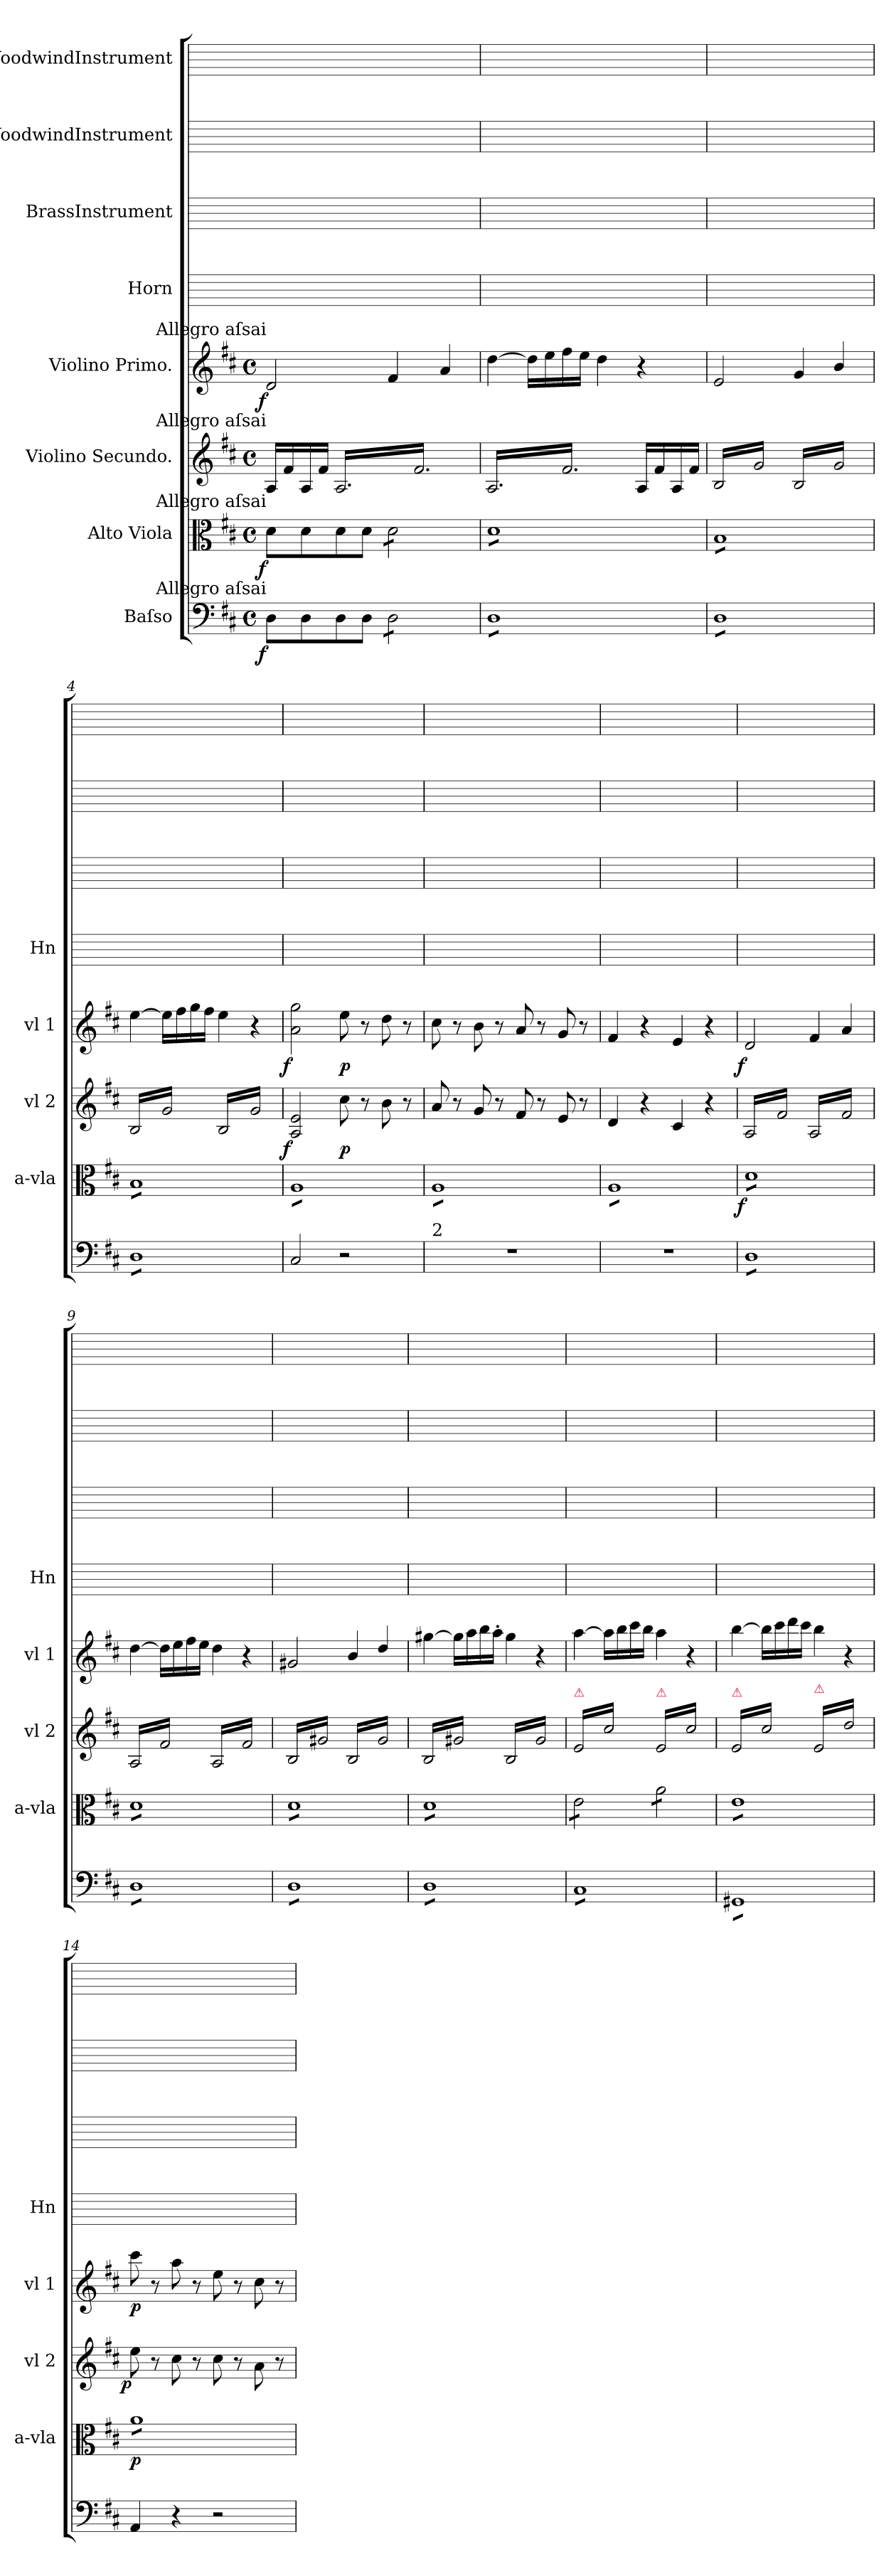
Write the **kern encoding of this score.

**kern	**dynam	**kern	**dynam	**kern	**dynam	**kern	**dynam	**kern	**kern	**kern	**kern
*part8	*part8	*part7	*part7	*part6	*part6	*part5	*part5	*part4	*part3	*part2	*part1
*staff8	*staff8	*staff7	*staff7	*staff6	*staff6	*staff5	*staff5	*staff4	*staff3	*staff2	*staff1
*I"Baſso	*	*I"Alto Viola	*	*I"Violino Secundo.	*	*I"Violino Primo.	*	*I"Horn	*I"BrassInstrument	*I"WoodwindInstrument	*I"WoodwindInstrument
*	*	*I'a-vla	*	*I'vl 2	*	*I'vl 1	*	*I'Hn	*	*	*
*clefF4	*	*clefC3	*	*clefG2	*	*clefG2	*	*	*	*	*
*k[f#c#]	*	*k[f#c#]	*	*k[f#c#]	*	*k[f#c#]	*	*	*	*	*
*D:	*	*D:	*	*D:	*	*D:	*	*	*	*	*
*M4/4	*	*M4/4	*	*M4/4	*	*M4/4	*	*	*	*	*
*met(c)	*	*met(c)	*	*met(c)	*	*met(c)	*	*	*	*	*
=1	=1	=1	=1	=1	=1	=1	=1	=1	=1	=1	=1
!	!	!	!	!	!	!LO:TX:a:rj:t=Allegro aſsai	!	!	!	!	!
!	!	!	!	!LO:TX:a:rj:t=Allegro aſsai	!	!	!	!	!	!	!
!	!	!LO:TX:a:rj:t=Allegro aſsai	!	!	!	!	!	!	!	!	!
!LO:TX:a:rj:t=Allegro aſsai	!	!	!	!	!	!	!	!	!	!	!
!	!LO:DY:rj	!	!LO:DY:rj	!	!LO:DY:rj	!	!LO:DY:rj	!	!	!	!
8D\L	f	8d\L	f	16A/LL	f&colon;	2d/	f	1ryy	1ryy	1ryy	1ryy
.	.	.	.	16f#/	.	.	.	.	.	.	.
8D\	.	8d\	.	16A/	.	.	.	.	.	.	.
.	.	.	.	16f#/JJ	.	.	.	.	.	.	.
*	*	*	*	*tremolo	*	*	*	*	*	*	*
8D\	.	8d\	.	16A/LL	.	.	.	.	.	.	.
.	.	.	.	16f#/	.	.	.	.	.	.	.
8D\J	.	8d\J	.	16A/	.	.	.	.	.	.	.
.	.	.	.	16f#/	.	.	.	.	.	.	.
*tremolo	*	*	*	*	*	*	*	*	*	*	*
*	*	*tremolo	*	*	*	*	*	*	*	*	*
8D\L	.	8d\L	.	16A/	.	4f#/	.	.	.	.	.
.	.	.	.	16f#/	.	.	.	.	.	.	.
8D\	.	8d\	.	16A/	.	.	.	.	.	.	.
.	.	.	.	16f#/	.	.	.	.	.	.	.
8D\	.	8d\	.	16A/	.	4a/	.	.	.	.	.
.	.	.	.	16f#/	.	.	.	.	.	.	.
8D\J	.	8d\J	.	16A/	.	.	.	.	.	.	.
.	.	.	.	16f#/JJ	.	.	.	.	.	.	.
=2	=2	=2	=2	=2	=2	=2	=2	=2	=2	=2	=2
8D\L	.	8d\L	.	16A/LL	.	[4dd\	.	1ryy	1ryy	1ryy	1ryy
.	.	.	.	16f#/	.	.	.	.	.	.	.
8D\	.	8d\	.	16A/	.	.	.	.	.	.	.
.	.	.	.	16f#/	.	.	.	.	.	.	.
8D\	.	8d\	.	16A/	.	16dd\LL]	.	.	.	.	.
.	.	.	.	16f#/	.	16ee\	.	.	.	.	.
8D\	.	8d\	.	16A/	.	16ff#\	.	.	.	.	.
.	.	.	.	16f#/	.	16ee\JJ	.	.	.	.	.
8D\	.	8d\	.	16A/	.	4dd\	.	.	.	.	.
.	.	.	.	16f#/	.	.	.	.	.	.	.
8D\	.	8d\	.	16A/	.	.	.	.	.	.	.
.	.	.	.	16f#/JJ	.	.	.	.	.	.	.
*	*	*	*	*Xtremolo	*	*	*	*	*	*	*
8D\	.	8d\	.	16A/LL	.	4r	.	.	.	.	.
.	.	.	.	16f#/	.	.	.	.	.	.	.
8D\J	.	8d\J	.	16A/	.	.	.	.	.	.	.
.	.	.	.	16f#/JJ	.	.	.	.	.	.	.
=3	=3	=3	=3	=3	=3	=3	=3	=3	=3	=3	=3
*	*	*	*	*tremolo	*	*	*	*	*	*	*
8D\L	.	8B\L	.	16B/LL	.	2e/	.	1ryy	1ryy	1ryy	1ryy
.	.	.	.	16g/	.	.	.	.	.	.	.
8D\	.	8B\	.	16B/	.	.	.	.	.	.	.
.	.	.	.	16g/	.	.	.	.	.	.	.
8D\	.	8B\	.	16B/	.	.	.	.	.	.	.
.	.	.	.	16g/	.	.	.	.	.	.	.
8D\	.	8B\	.	16B/	.	.	.	.	.	.	.
.	.	.	.	16g/JJ	.	.	.	.	.	.	.
8D\	.	8B\	.	16B/LL	.	4g/	.	.	.	.	.
.	.	.	.	16g/	.	.	.	.	.	.	.
8D\	.	8B\	.	16B/	.	.	.	.	.	.	.
.	.	.	.	16g/	.	.	.	.	.	.	.
8D\	.	8B\	.	16B/	.	4b/	.	.	.	.	.
.	.	.	.	16g/	.	.	.	.	.	.	.
8D\J	.	8B\J	.	16B/	.	.	.	.	.	.	.
.	.	.	.	16g/JJ	.	.	.	.	.	.	.
=4	=4	=4	=4	=4	=4	=4	=4	=4	=4	=4	=4
8D\L	.	8B\L	.	16B/LL	.	[4ee\	.	1ryy	1ryy	1ryy	1ryy
.	.	.	.	16g/	.	.	.	.	.	.	.
8D\	.	8B\	.	16B/	.	.	.	.	.	.	.
.	.	.	.	16g/	.	.	.	.	.	.	.
8D\	.	8B\	.	16B/	.	16ee\LL]	.	.	.	.	.
.	.	.	.	16g/	.	16ff#\	.	.	.	.	.
8D\	.	8B\	.	16B/	.	16gg\	.	.	.	.	.
.	.	.	.	16g/JJ	.	16ff#\JJ	.	.	.	.	.
8D\	.	8B\	.	16B/LL	.	4ee\	.	.	.	.	.
.	.	.	.	16g/	.	.	.	.	.	.	.
8D\	.	8B\	.	16B/	.	.	.	.	.	.	.
.	.	.	.	16g/	.	.	.	.	.	.	.
8D\	.	8B\	.	16B/	.	4r	.	.	.	.	.
.	.	.	.	16g/	.	.	.	.	.	.	.
8D\J	.	8B\J	.	16B/	.	.	.	.	.	.	.
*Xtremolo	*	*	*	*	*	*	*	*	*	*	*
.	.	.	.	16g/JJ	.	.	.	.	.	.	.
*	*	*	*	*Xtremolo	*	*	*	*	*	*	*
=5	=5	=5	=5	=5	=5	=5	=5	=5	=5	=5	=5
!	!	!	!	!	!LO:DY:rj	!	!LO:DY:rj	!	!	!	!
2C#/	.	8A\L	.	2A/ 2e/	f	2a\ 2gg\	f	1ryy	1ryy	1ryy	1ryy
.	.	.	.	.	.	.	.	.	.	.	.
.	.	8A\	.	.	.	.	.	.	.	.	.
.	.	.	.	.	.	.	.	.	.	.	.
.	.	8A\	.	.	.	.	.	.	.	.	.
.	.	8A\	.	.	.	.	.	.	.	.	.
2r	.	8A\	.	8cc#\	p	8ee\	p	.	.	.	.
.	.	8A\	.	8r	.	8r	.	.	.	.	.
.	.	8A\	.	8b\	.	8dd\	.	.	.	.	.
.	.	8A\J	.	8r	.	8r	.	.	.	.	.
=6	=6	=6	=6	=6	=6	=6	=6	=6	=6	=6	=6
!LO:TX:a:t=2	!	!	!	!	!	!	!	!	!	!	!
1r	.	8A\L	.	8a/	.	8cc#\	.	1ryy	1ryy	1ryy	1ryy
.	.	8A\	.	8r	.	8r	.	.	.	.	.
.	.	8A\	.	8g/	.	8b\	.	.	.	.	.
.	.	8A\	.	8r	.	8r	.	.	.	.	.
.	.	8A\	.	8f#/	.	8a/	.	.	.	.	.
.	.	8A\	.	8r	.	8r	.	.	.	.	.
.	.	8A\	.	8e/	.	8g/	.	.	.	.	.
.	.	8A\J	.	8r	.	8r	.	.	.	.	.
=7	=7	=7	=7	=7	=7	=7	=7	=7	=7	=7	=7
1r	.	8A\L	.	4d/	.	4f#/	.	1ryy	1ryy	1ryy	1ryy
.	.	8A\	.	.	.	.	.	.	.	.	.
.	.	8A\	.	4r	.	4r	.	.	.	.	.
.	.	8A\	.	.	.	.	.	.	.	.	.
.	.	8A\	.	4c#/	.	4e/	.	.	.	.	.
.	.	8A\	.	.	.	.	.	.	.	.	.
.	.	8A\	.	4r	.	4r	.	.	.	.	.
.	.	8A\J	.	.	.	.	.	.	.	.	.
=8	=8	=8	=8	=8	=8	=8	=8	=8	=8	=8	=8
!	!	!	!LO:DY:rj	!	!LO:DY:rj	!	!LO:DY:rj	!	!	!	!
*tremolo	*	*	*	*	*	*	*	*	*	*	*
*	*	*	*	*tremolo	*	*	*	*	*	*	*
8D\L	.	8d\L	f	16A/LL	f&colon;	2d/	f	1ryy	1ryy	1ryy	1ryy
.	.	.	.	16f#/	.	.	.	.	.	.	.
8D\	.	8d\	.	16A/	.	.	.	.	.	.	.
.	.	.	.	16f#/	.	.	.	.	.	.	.
8D\	.	8d\	.	16A/	.	.	.	.	.	.	.
.	.	.	.	16f#/	.	.	.	.	.	.	.
8D\	.	8d\	.	16A/	.	.	.	.	.	.	.
.	.	.	.	16f#/JJ	.	.	.	.	.	.	.
8D\	.	8d\	.	16A/LL	.	4f#/	.	.	.	.	.
.	.	.	.	16f#/	.	.	.	.	.	.	.
8D\	.	8d\	.	16A/	.	.	.	.	.	.	.
.	.	.	.	16f#/	.	.	.	.	.	.	.
8D\	.	8d\	.	16A/	.	4a/	.	.	.	.	.
.	.	.	.	16f#/	.	.	.	.	.	.	.
8D\J	.	8d\J	.	16A/	.	.	.	.	.	.	.
.	.	.	.	16f#/JJ	.	.	.	.	.	.	.
=9	=9	=9	=9	=9	=9	=9	=9	=9	=9	=9	=9
8D\L	.	8d\L	.	16A/LL	.	[4dd\	.	1ryy	1ryy	1ryy	1ryy
.	.	.	.	16f#/	.	.	.	.	.	.	.
8D\	.	8d\	.	16A/	.	.	.	.	.	.	.
.	.	.	.	16f#/	.	.	.	.	.	.	.
8D\	.	8d\	.	16A/	.	16dd\LL]	.	.	.	.	.
.	.	.	.	16f#/	.	16ee\	.	.	.	.	.
8D\	.	8d\	.	16A/	.	16ff#\	.	.	.	.	.
.	.	.	.	16f#/JJ	.	16ee\JJ	.	.	.	.	.
8D\	.	8d\	.	16A/LL	.	4dd\	.	.	.	.	.
.	.	.	.	16f#/	.	.	.	.	.	.	.
8D\	.	8d\	.	16A/	.	.	.	.	.	.	.
.	.	.	.	16f#/	.	.	.	.	.	.	.
8D\	.	8d\	.	16A/	.	4r	.	.	.	.	.
.	.	.	.	16f#/	.	.	.	.	.	.	.
8D\J	.	8d\J	.	16A/	.	.	.	.	.	.	.
.	.	.	.	16f#/JJ	.	.	.	.	.	.	.
=10	=10	=10	=10	=10	=10	=10	=10	=10	=10	=10	=10
8D\L	.	8d\L	.	16B/LL	.	2g#X/	.	1ryy	1ryy	1ryy	1ryy
.	.	.	.	16g#X/	.	.	.	.	.	.	.
8D\	.	8d\	.	16B/	.	.	.	.	.	.	.
.	.	.	.	16g#X/	.	.	.	.	.	.	.
8D\	.	8d\	.	16B/	.	.	.	.	.	.	.
.	.	.	.	16g#X/	.	.	.	.	.	.	.
8D\	.	8d\	.	16B/	.	.	.	.	.	.	.
.	.	.	.	16g#X/JJ	.	.	.	.	.	.	.
8D\	.	8d\	.	16B/LL	.	4b/	.	.	.	.	.
.	.	.	.	16g#/	.	.	.	.	.	.	.
8D\	.	8d\	.	16B/	.	.	.	.	.	.	.
.	.	.	.	16g#/	.	.	.	.	.	.	.
8D\	.	8d\	.	16B/	.	4dd/	.	.	.	.	.
.	.	.	.	16g#/	.	.	.	.	.	.	.
8D\J	.	8d\J	.	16B/	.	.	.	.	.	.	.
.	.	.	.	16g#/JJ	.	.	.	.	.	.	.
=11	=11	=11	=11	=11	=11	=11	=11	=11	=11	=11	=11
8D\L	.	8d\L	.	16B/LL	.	[4gg#X\	.	1ryy	1ryy	1ryy	1ryy
.	.	.	.	16g#X/	.	.	.	.	.	.	.
8D\	.	8d\	.	16B/	.	.	.	.	.	.	.
.	.	.	.	16g#X/	.	.	.	.	.	.	.
8D\	.	8d\	.	16B/	.	16gg#\LL]	.	.	.	.	.
.	.	.	.	16g#X/	.	16aa\	.	.	.	.	.
8D\	.	8d\	.	16B/	.	16bb\	.	.	.	.	.
.	.	.	.	16g#X/JJ	.	16aa'\JJ	.	.	.	.	.
8D\	.	8d\	.	16B/LL	.	4gg#\	.	.	.	.	.
.	.	.	.	16g#/	.	.	.	.	.	.	.
8D\	.	8d\	.	16B/	.	.	.	.	.	.	.
.	.	.	.	16g#/	.	.	.	.	.	.	.
8D\	.	8d\	.	16B/	.	4r	.	.	.	.	.
.	.	.	.	16g#/	.	.	.	.	.	.	.
8D\J	.	8d\J	.	16B/	.	.	.	.	.	.	.
.	.	.	.	16g#/JJ	.	.	.	.	.	.	.
=12	=12	=12	=12	=12	=12	=12	=12	=12	=12	=12	=12
!	!	!	!	!LO:TX:a:color=crimson:t=⚠	!	!	!	!	!	!	!
8C#\L	.	8e\L	.	16e/LL	.	[4aa\	.	1ryy	1ryy	1ryy	1ryy
.	.	.	.	16cc#/	.	.	.	.	.	.	.
8C#\	.	8e\	.	16e/	.	.	.	.	.	.	.
.	.	.	.	16cc#/	.	.	.	.	.	.	.
8C#\	.	8e\	.	16e/	.	16aa\LL]	.	.	.	.	.
.	.	.	.	16cc#/	.	16bb\	.	.	.	.	.
8C#\	.	8e\J	.	16e/	.	16ccc#\	.	.	.	.	.
.	.	.	.	16cc#/JJ	.	16bb\JJ	.	.	.	.	.
!	!	!	!	!LO:TX:a:color=crimson:t=⚠	!	!	!	!	!	!	!
8C#\	.	8a\L	.	16e/LL	.	4aa\	.	.	.	.	.
.	.	.	.	16cc#/	.	.	.	.	.	.	.
8C#\	.	8a\	.	16e/	.	.	.	.	.	.	.
.	.	.	.	16cc#/	.	.	.	.	.	.	.
8C#\	.	8a\	.	16e/	.	4r	.	.	.	.	.
.	.	.	.	16cc#/	.	.	.	.	.	.	.
8C#\J	.	8a\J	.	16e/	.	.	.	.	.	.	.
.	.	.	.	16cc#/JJ	.	.	.	.	.	.	.
=13	=13	=13	=13	=13	=13	=13	=13	=13	=13	=13	=13
!	!	!	!	!LO:TX:a:color=crimson:t=⚠	!	!	!	!	!	!	!
8GG#X\L	.	8e\L	.	16e/LL	.	[4bb\	.	1ryy	1ryy	1ryy	1ryy
.	.	.	.	16cc#/	.	.	.	.	.	.	.
8GG#X\	.	8e\	.	16e/	.	.	.	.	.	.	.
.	.	.	.	16cc#/	.	.	.	.	.	.	.
8GG#X\	.	8e\	.	16e/	.	16bb\LL]	.	.	.	.	.
.	.	.	.	16cc#/	.	16ccc#\	.	.	.	.	.
8GG#X\	.	8e\	.	16e/	.	16ddd\	.	.	.	.	.
.	.	.	.	16cc#/JJ	.	16ccc#\JJ	.	.	.	.	.
!	!	!	!	!LO:TX:a:color=crimson:t=⚠	!	!	!	!	!	!	!
8GG#X\	.	8e\	.	16e/LL	.	4bb\	.	.	.	.	.
.	.	.	.	16dd/	.	.	.	.	.	.	.
8GG#X\	.	8e\	.	16e/	.	.	.	.	.	.	.
.	.	.	.	16dd/	.	.	.	.	.	.	.
8GG#X\	.	8e\	.	16e/	.	4r	.	.	.	.	.
.	.	.	.	16dd/	.	.	.	.	.	.	.
8GG#X\J	.	8e\J	.	16e/	.	.	.	.	.	.	.
*Xtremolo	*	*	*	*	*	*	*	*	*	*	*
.	.	.	.	16dd/JJ	.	.	.	.	.	.	.
*	*	*	*	*Xtremolo	*	*	*	*	*	*	*
=14	=14	=14	=14	=14	=14	=14	=14	=14	=14	=14	=14
!	!	!	!	!	!LO:DY:rj	!	!	!	!	!	!
4AA/	.	8a\L	p	8ee\	p	8ccc#\	p	1ryy	1ryy	1ryy	1ryy
.	.	.	.	.	.	.	.	.	.	.	.
.	.	8a\	.	8r	.	8r	.	.	.	.	.
.	.	.	.	.	.	.	.	.	.	.	.
4r	.	8a\	.	8cc#\	.	8aa\	.	.	.	.	.
.	.	8a\	.	8r	.	8r	.	.	.	.	.
2r	.	8a\	.	8cc#\	.	8ee\	.	.	.	.	.
.	.	8a\	.	8r	.	8r	.	.	.	.	.
.	.	8a\	.	8a\	.	8cc#\	.	.	.	.	.
.	.	8a\J	.	8r	.	8r	.	.	.	.	.
*	*	*Xtremolo	*	*	*	*	*	*	*	*	*
=	=	=	=	=	=	=	=	=	=	=	=
*-	*-	*-	*-	*-	*-	*-	*-	*-	*-	*-	*-
